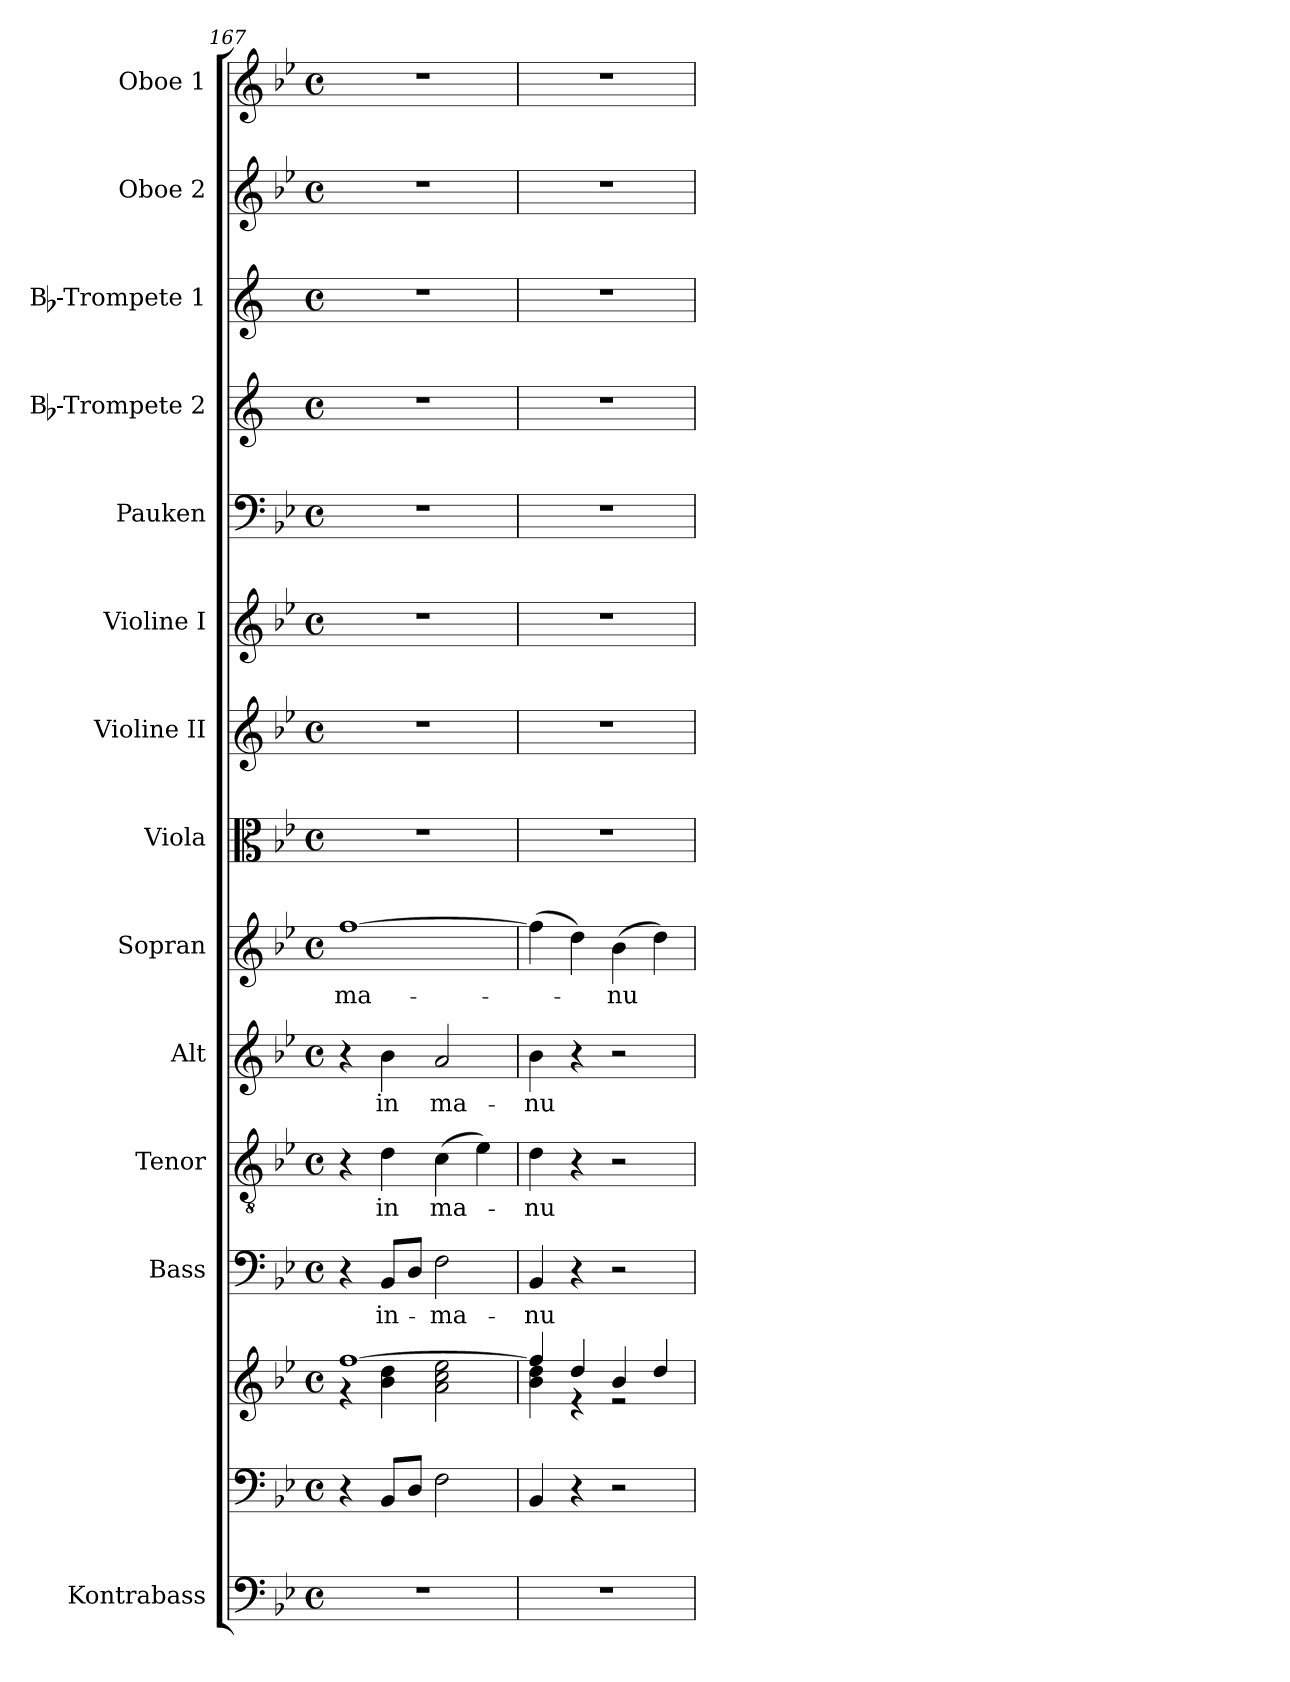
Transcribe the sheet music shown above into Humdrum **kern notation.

**kern	**kern	**kern	**kern	**text	**kern	**text	**kern	**text	**kern	**text	**kern	**kern	**kern	**kern	**kern	**kern	**kern	**kern
*part14	*part13	*part13	*part12	*part12	*part11	*part11	*part10	*part10	*part9	*part9	*part8	*part7	*part6	*part5	*part4	*part3	*part2	*part1
*staff15	*staff14	*staff13	*staff12	*staff12	*staff11	*staff11	*staff10	*staff10	*staff9	*staff9	*staff8	*staff7	*staff6	*staff5	*staff4	*staff3	*staff2	*staff1
*I"Kontrabass	*	*	*I"Bass	*	*I"Tenor	*	*I"Alt	*	*I"Sopran	*	*I"Viola	*I"Violine II	*I"Violine I	*I"Pauken	*I"Bb-Trompete 2	*I"Bb-Trompete 1	*I"Oboe 2	*I"Oboe 1
*I'Kb.	*	*	*I'B.	*	*I'T.	*	*I'A.	*	*I'S.	*	*I'Vla.	*I'Vl. II	*I'Vl. I	*I'Pk.	*I'Bb Trp. 2	*I'Bb Trp. 1	*I'Ob. 2	*I'Ob. 1
*clefF4	*clefF4	*clefG2	*clefF4	*	*clefGv2	*	*clefG2	*	*clefG2	*	*clefC3	*clefG2	*clefG2	*clefF4	*clefG2	*clefG2	*clefG2	*clefG2
*ITrd7c12	*	*	*	*	*	*	*	*	*	*	*	*	*	*	*ITrd1c2	*ITrd1c2	*	*
*k[b-e-]	*k[b-e-]	*k[b-e-]	*k[b-e-]	*	*k[b-e-]	*	*k[b-e-]	*	*k[b-e-]	*	*k[b-e-]	*k[b-e-]	*k[b-e-]	*k[b-e-]	*k[b-e-]	*k[b-e-]	*k[b-e-]	*k[b-e-]
*B-:	*B-:	*B-:	*B-:	*	*B-:	*	*B-:	*	*B-:	*	*B-:	*B-:	*B-:	*B-:	*B-:	*B-:	*B-:	*B-:
*M4/4	*M4/4	*M4/4	*M4/4	*	*M4/4	*	*M4/4	*	*M4/4	*	*M4/4	*M4/4	*M4/4	*M4/4	*M4/4	*M4/4	*M4/4	*M4/4
*met(c)	*met(c)	*met(c)	*met(c)	*	*met(c)	*	*met(c)	*	*met(c)	*	*met(c)	*met(c)	*met(c)	*met(c)	*met(c)	*met(c)	*met(c)	*met(c)
=167	=167	=167	=167	=167	=167	=167	=167	=167	=167	=167	=167	=167	=167	=167	=167	=167	=167	=167
*	*	*^	*	*	*	*	*	*	*	*	*	*	*	*	*	*	*	*
!	!	!	!	!	!	!	!	!	!	!	!LO:LY:b	!	!	!	!	!	!	!	!
1r	4r	[>1ff	4rg	4r	.	4r	.	4r	.	[1ff	ma-	1r	1r	1r	1r	1r	1r	1r	1r
!	!	!	!	!	!LO:LY:b	!	!LO:LY:b	!	!LO:LY:b	!	!	!	!	!	!	!	!	!	!
.	8BB-/L	.	4b-\ 4dd\	8BB-/L	in-	4d\	in	4b-\	in	.	.	.	.	.	.	.	.	.	.
.	8D/J	.	.	8D/J	.	.	.	.	.	.	.	.	.	.	.	.	.	.	.
!	!	!	!	!	!LO:LY:b	!	!LO:LY:b	!	!LO:LY:b	!	!	!	!	!	!	!	!	!	!
.	2F\	.	2a\ 2cc\ 2ee-\	2F\	-ma-	(>4c\	ma-	2a/	ma-	.	.	.	.	.	.	.	.	.	.
.	.	.	.	.	.	4e-\)	.	.	.	.	.	.	.	.	.	.	.	.	.
=168	=168	=168	=168	=168	=168	=168	=168	=168	=168	=168	=168	=168	=168	=168	=168	=168	=168	=168	=168
!	!	!	!	!	!LO:LY:b	!	!LO:LY:b	!	!LO:LY:b	!	!	!	!	!	!	!	!	!	!
1r	4BB-/	4ff/]	4b-\ 4dd\	4BB-/	-nu	4d\	-nu	4b-\	-nu	(>4ff\]	.	1r	1r	1r	1r	1r	1r	1r	1r
.	4r	4dd/	4re	4r	.	4r	.	4r	.	4dd\)	.	.	.	.	.	.	.	.	.
!	!	!	!	!	!	!	!	!	!	!	!LO:LY:b	!	!	!	!	!	!	!	!
.	2r	4b-/	2re	2r	.	2r	.	2r	.	(>4b-\	-nu	.	.	.	.	.	.	.	.
.	.	4dd/	.	.	.	.	.	.	.	4dd\)	.	.	.	.	.	.	.	.	.
*	*	*v	*v	*	*	*	*	*	*	*	*	*	*	*	*	*	*	*	*
=	=	=	=	=	=	=	=	=	=	=	=	=	=	=	=	=	=	=
*-	*-	*-	*-	*-	*-	*-	*-	*-	*-	*-	*-	*-	*-	*-	*-	*-	*-	*-
